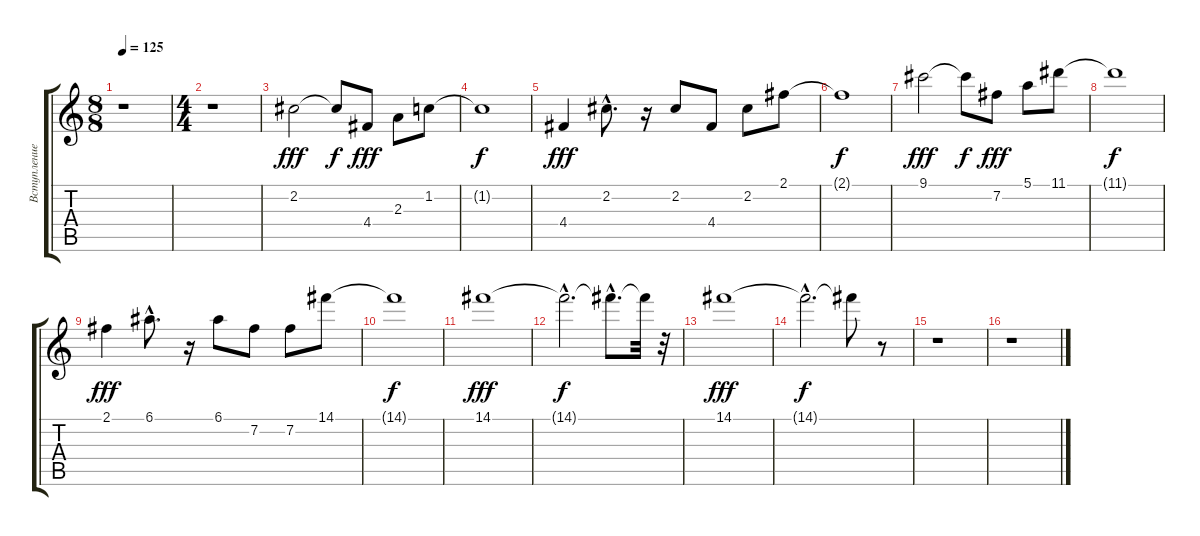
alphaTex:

\track ("Вступление 1" "Вступление") {instrument overdrivenguitar}
\staff {score tabs}
\tuning (E4 B3 G3 D3 A2 E2) {hide}
\ts (8 8)
\tempo 125
\clef g2
\ks c
r.1{dy fff instrument overdrivenguitar} |
\ts (4 4)
r.1 |
2.2.2 2.2{t}.8{dy f} 4.4.8{dy fff} 2.3.8 1.2.8 |
1.2{t}.1{dy f} |
4.4.4{dy fff} 2.2{hac}.8{d} r.16 2.2.8 4.4.8 2.2.8 2.1.8 |
2.1{t}.1{dy f} |
9.1.2{dy fff} 9.1{t}.8{dy f} 7.2.8{dy fff} 5.1.8 11.1.8 |
11.1{t}.1{dy f} |
2.1.4{dy fff} 6.1{hac}.8{d} r.16 6.1.8 7.2.8 7.2.8 14.1.8 |
14.1{t}.1{dy f} |
14.1.1{dy fff} |
14.1{hac t}.2{d dy f} 14.1{hac t}.8{d} 14.1{t}.32 r.32 |
14.1.1{dy fff} |
14.1{hac t}.2{d dy f} 14.1{t}.8 r.8 |
r.1 |
r.1
